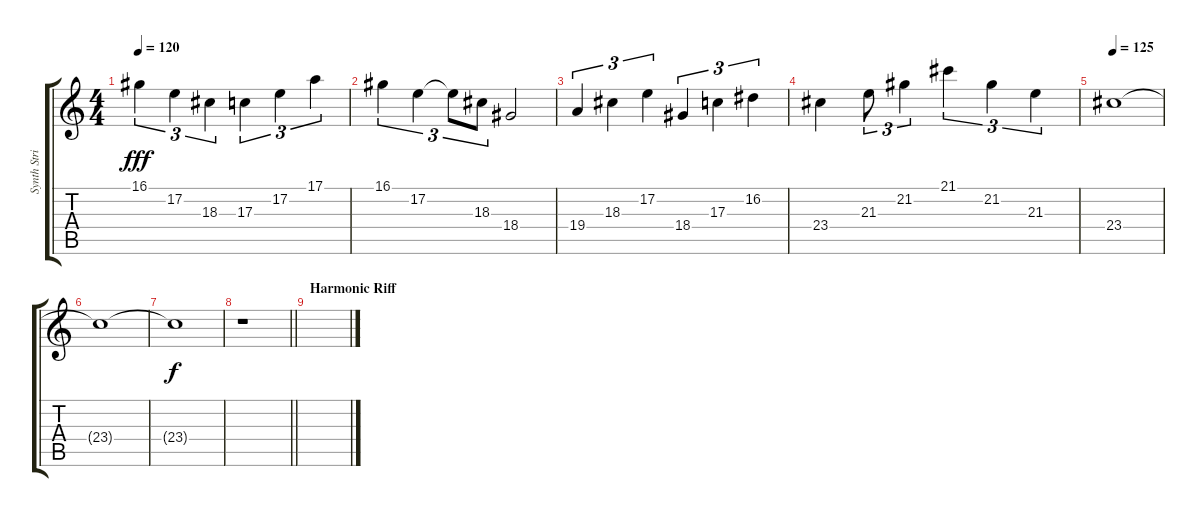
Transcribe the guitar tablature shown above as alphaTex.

\track ("Synth Strings" "Synth Stri") {instrument tremolostrings}
\staff {score tabs}
\tuning (E4 B3 G3 D3 A2 E2) {hide}
\ts (4 4)
\tempo 120
\clef g2
\ks c
16.1.4{tu (3 2) dy fff} 17.2.4{tu (3 2)} 18.3.4{tu (3 2)} 17.3.4{tu (3 2)} 17.2.4{tu (3 2)} 17.1.4{tu (3 2)} |
16.1.4{tu (3 2)} 17.2.4{tu (3 2)} 17.2{t}.8{tu (3 2)} 18.3.8{tu (3 2)} 18.4.2 |
19.4.4{tu (3 2)} 18.3.4{tu (3 2)} 17.2.4{tu (3 2)} 18.4.4{tu (3 2)} 17.3.4{tu (3 2)} 16.2.4{tu (3 2)} |
23.4.4 21.3.8{tu (3 2)} 21.2.4{tu (3 2)} 21.1.4{tu (3 2)} 21.2.4{tu (3 2)} 21.3.4{tu (3 2)} |
\tempo 125
23.4.1 |
23.4{t}.1 |
23.4{t}.1{dy f} |
\barLineRight lightlight
r.1 |
\section ("" "Harmonic Riff")
